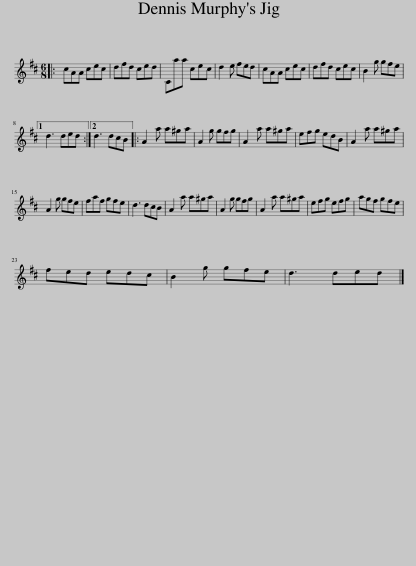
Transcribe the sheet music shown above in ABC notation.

X:1
L:1/8
M:6/8
I:linebreak $
K:D
V:1 treble
V:1
|: cAA cec | dfd ced | Caa cec | d2 e fed | cAA cec | %5
 dfd cec | B2 g gfe |1$ d3 ded :|2 d3 dcB |: A2 a a^ga | %10
 A2 g gfg | A2 a a^ga | efg edB | A2 a a^ga |$ A2 g gfe | %15
 faf gfe | d3 dcB | A2 a a^ga | A2 g gfg | A2 a a^ga | %20
 efg efg | agf gfe |$ fed edc | B2 g gfe | d3 ded |] %25
